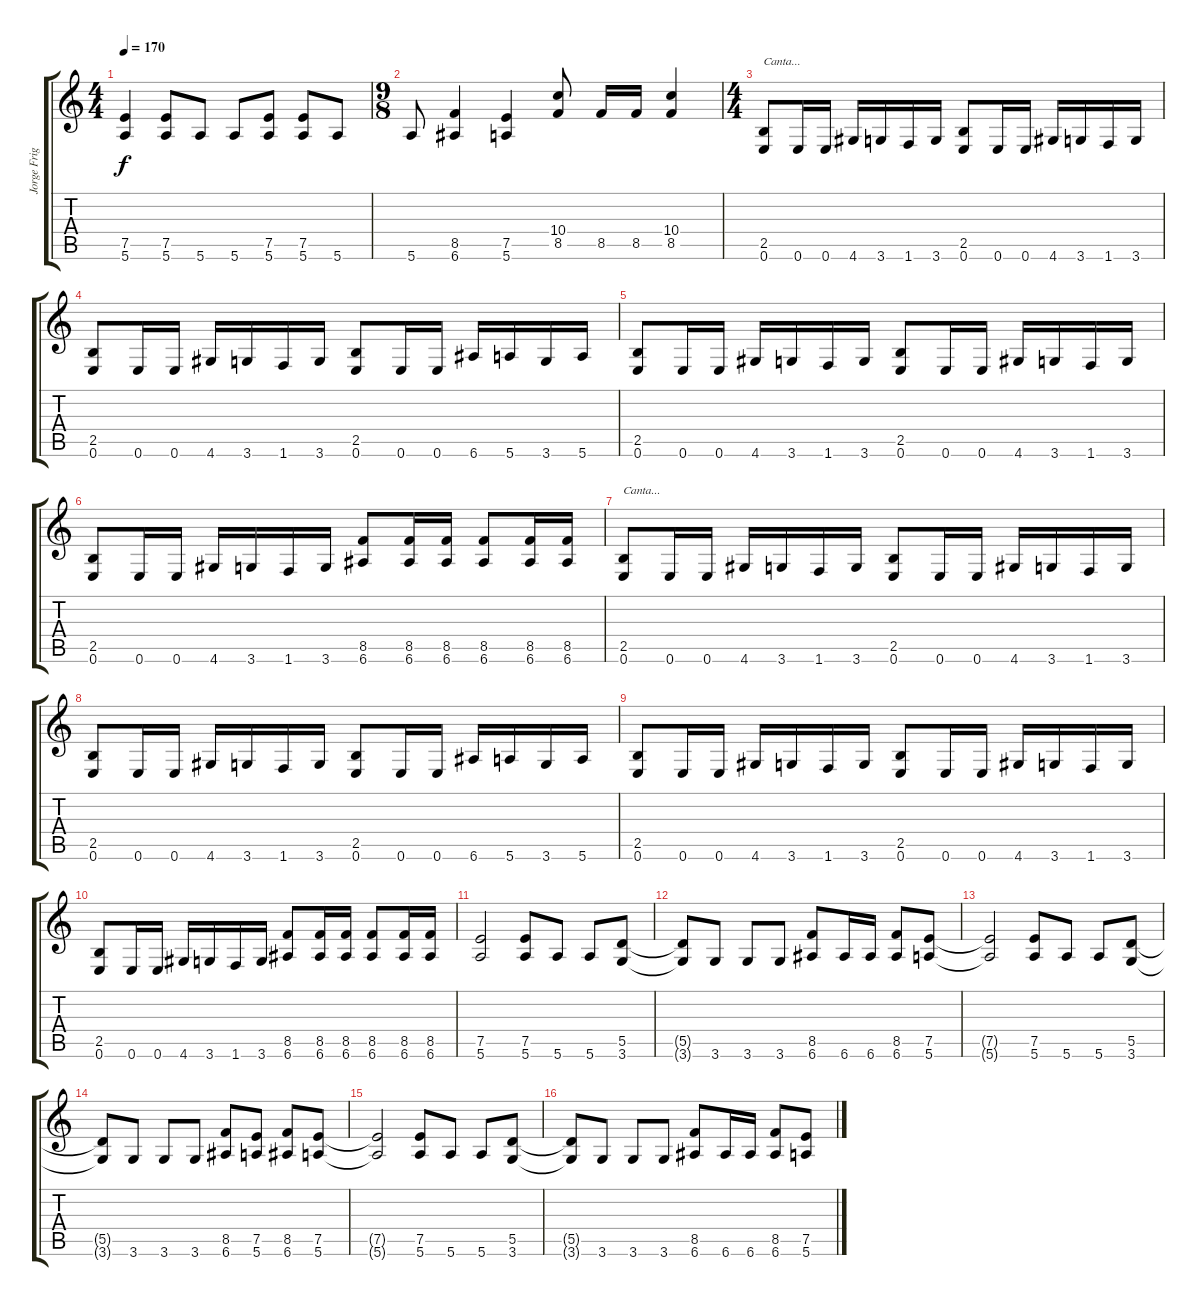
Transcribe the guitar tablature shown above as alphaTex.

\track ("Jorge Frigerio Base A" "Jorge Frig") {instrument distortionguitar}
\staff {score tabs}
\tuning (E4 B3 G3 D3 A2 E2) {hide}
\ts (4 4)
\tempo 170
\clef g2
\ks c
(7.5 5.6).4{dy f} (7.5 5.6).8 5.6.8 5.6.8 (7.5 5.6).8 (7.5 5.6).8 5.6.8 |
\ts (9 8)
5.6.8 (8.5 6.6).4 (7.5 5.6).4 (10.4 8.5).8 8.5.16 8.5.16 (10.4 8.5).4 |
\ts (4 4)
(2.5 0.6).8{txt "Canta..."} 0.6.16 0.6.16 4.6.16 3.6.16 1.6.16 3.6.16 (2.5 0.6).8 0.6.16 0.6.16 4.6.16 3.6.16 1.6.16 3.6.16 |
(2.5 0.6).8 0.6.16 0.6.16 4.6.16 3.6.16 1.6.16 3.6.16 (2.5 0.6).8 0.6.16 0.6.16 6.6.16 5.6.16 3.6.16 5.6.16 |
(2.5 0.6).8 0.6.16 0.6.16 4.6.16 3.6.16 1.6.16 3.6.16 (2.5 0.6).8 0.6.16 0.6.16 4.6.16 3.6.16 1.6.16 3.6.16 |
(2.5 0.6).8 0.6.16 0.6.16 4.6.16 3.6.16 1.6.16 3.6.16 (8.5 6.6).8 (8.5 6.6).16 (8.5 6.6).16 (8.5 6.6).8 (8.5 6.6).16 (8.5 6.6).16 |
(2.5 0.6).8{txt "Canta..."} 0.6.16 0.6.16 4.6.16 3.6.16 1.6.16 3.6.16 (2.5 0.6).8 0.6.16 0.6.16 4.6.16 3.6.16 1.6.16 3.6.16 |
(2.5 0.6).8 0.6.16 0.6.16 4.6.16 3.6.16 1.6.16 3.6.16 (2.5 0.6).8 0.6.16 0.6.16 6.6.16 5.6.16 3.6.16 5.6.16 |
(2.5 0.6).8 0.6.16 0.6.16 4.6.16 3.6.16 1.6.16 3.6.16 (2.5 0.6).8 0.6.16 0.6.16 4.6.16 3.6.16 1.6.16 3.6.16 |
(2.5 0.6).8 0.6.16 0.6.16 4.6.16 3.6.16 1.6.16 3.6.16 (8.5 6.6).8 (8.5 6.6).16 (8.5 6.6).16 (8.5 6.6).8 (8.5 6.6).16 (8.5 6.6).16 |
(7.5 5.6).2 (7.5 5.6).8 5.6.8 5.6.8 (5.5 3.6).8 |
(5.5{t} 3.6{t}).8 3.6.8 3.6.8 3.6.8 (8.5 6.6).8 6.6.16 6.6.16 (8.5 6.6).8 (7.5 5.6).8 |
(7.5{t} 5.6{t}).2 (7.5 5.6).8 5.6.8 5.6.8 (5.5 3.6).8 |
(5.5{t} 3.6{t}).8 3.6.8 3.6.8 3.6.8 (8.5 6.6).8 (7.5 5.6).8 (8.5 6.6).8 (7.5 5.6).8 |
(7.5{t} 5.6{t}).2 (7.5 5.6).8 5.6.8 5.6.8 (5.5 3.6).8 |
(5.5{t} 3.6{t}).8 3.6.8 3.6.8 3.6.8 (8.5 6.6).8 6.6.16 6.6.16 (8.5 6.6).8 (7.5 5.6).8
